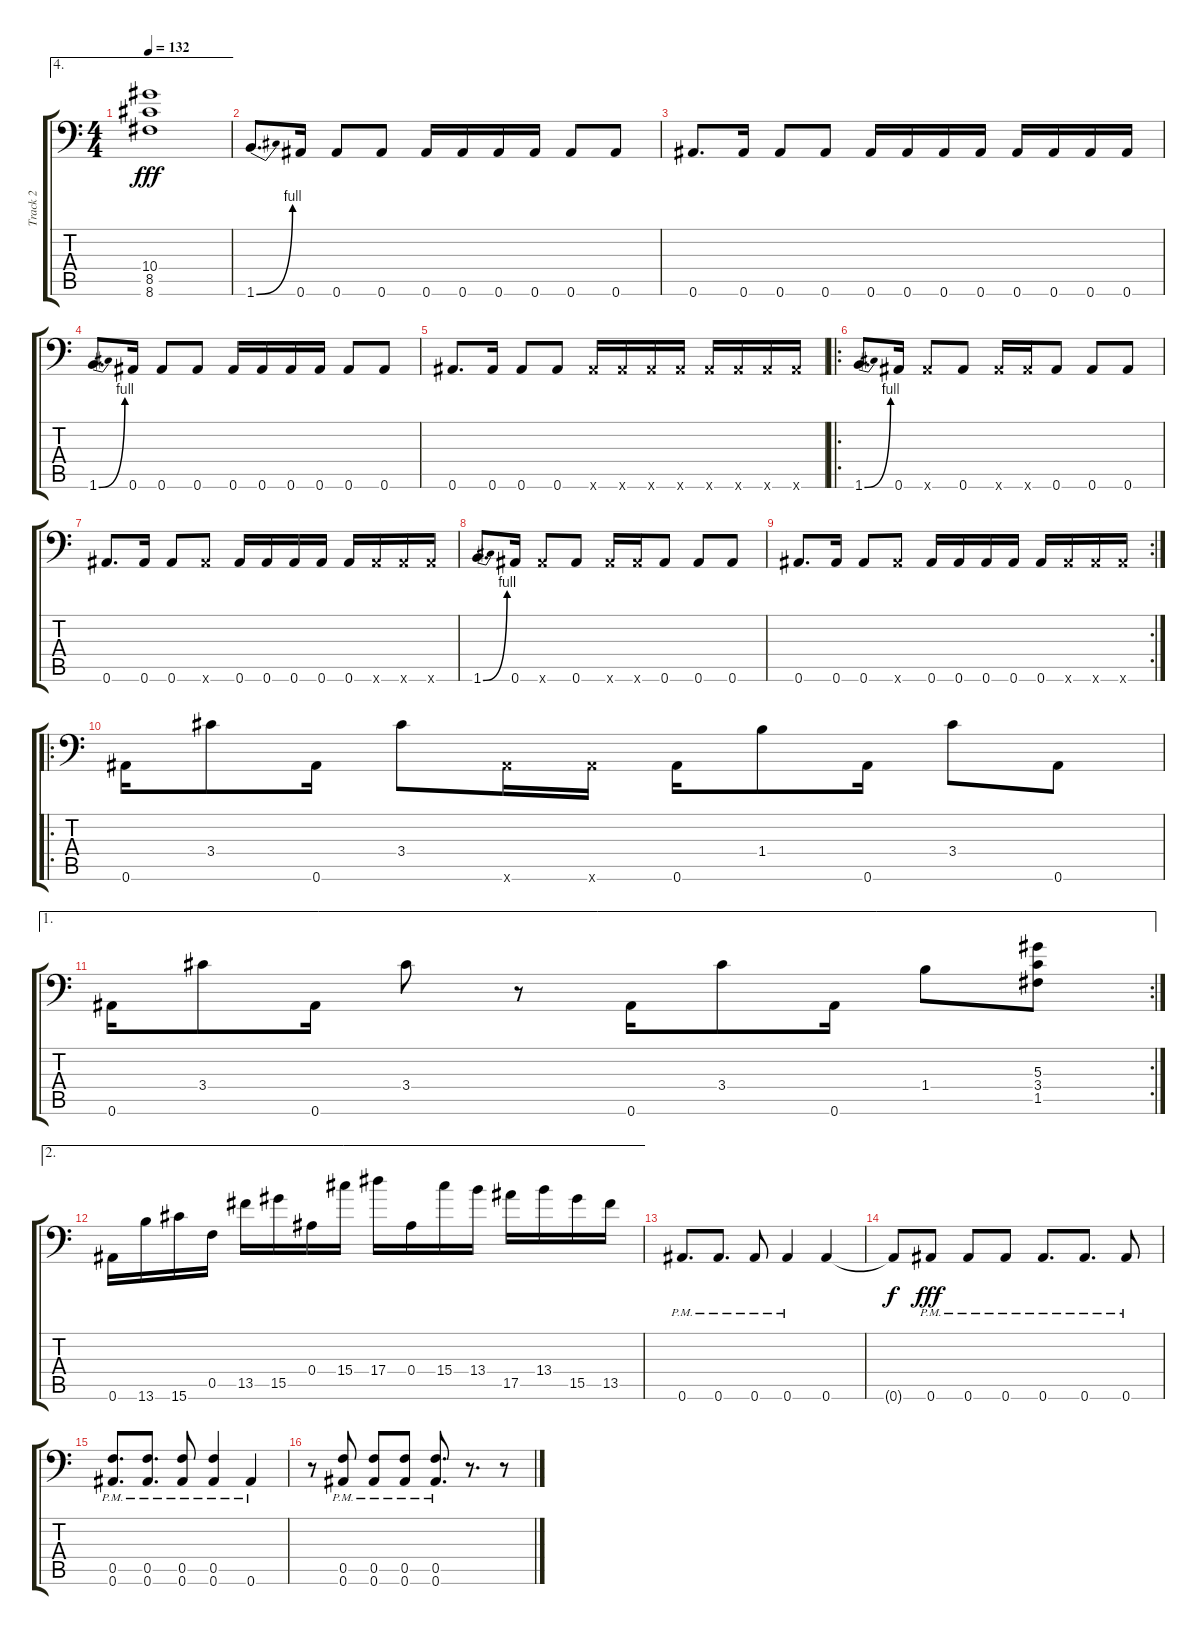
\track ("Track 2" "Track 2") {instrument distortionguitar}
\staff {score tabs}
\tuning (C4 G3 Eb3 Bb2 F2 Bb1) {hide}
\ae 4
\ts (4 4)
\tempo 132
\clef f4
\ks c
(10.4 8.5 8.6).1{dy fff} |
1.6{be (bend 0 0 60 4)}.8{d} 0.6.16 0.6.8 0.6.8 0.6.16 0.6.16 0.6.16 0.6.16 0.6.8 0.6.8 |
0.6.8{d} 0.6.16 0.6.8 0.6.8 0.6.16 0.6.16 0.6.16 0.6.16 0.6.16 0.6.16 0.6.16 0.6.16 |
1.6{be (bend 0 0 60 4)}.8{d} 0.6.16 0.6.8 0.6.8 0.6.16 0.6.16 0.6.16 0.6.16 0.6.8 0.6.8 |
0.6.8{d} 0.6.16 0.6.8 0.6.8 0.6{x}.16 0.6{x}.16 0.6{x}.16 0.6{x}.16 0.6{x}.16 0.6{x}.16 0.6{x}.16 0.6{x}.16 |
\ro
1.6{be (bend 0 0 60 4)}.8{d} 0.6.16 0.6{x}.8 0.6.8 0.6{x}.16 0.6{x}.16 0.6.8 0.6.8 0.6.8 |
0.6.8{d} 0.6.16 0.6.8 0.6{x}.8 0.6.16 0.6.16 0.6.16 0.6.16 0.6.16 0.6{x}.16 0.6{x}.16 0.6{x}.16 |
1.6{be (bend 0 0 60 4)}.8{d} 0.6.16 0.6{x}.8 0.6.8 0.6{x}.16 0.6{x}.16 0.6.8 0.6.8 0.6.8 |
\rc 2
0.6.8{d} 0.6.16 0.6.8 0.6{x}.8 0.6.16 0.6.16 0.6.16 0.6.16 0.6.16 0.6{x}.16 0.6{x}.16 0.6{x}.16 |
\ro
0.6.16 3.4.8 0.6.16 3.4.8 0.6{x}.16 0.6{x}.16 0.6.16 1.4.8 0.6.16 3.4.8 0.6.8 |
\ae 1
\rc 2
0.6.16 3.4.8 0.6.16 3.4.8 r.8 0.6.16 3.4.8 0.6.16 1.4.8 (5.3 3.4 1.5).8 |
\ae 2
0.6.16 13.6.16 15.6.16 0.5.16 13.5.16 15.5.16 0.4.16 15.4.16 17.4.16 0.4.16 15.4.16 13.4.16 17.5.16 13.4.16 15.5.16 13.5.16 |
0.6{pm}.8{d} 0.6{pm}.8{d} 0.6{pm}.8 0.6{pm}.4 0.6.4 |
0.6{t}.8{dy f} 0.6{pm}.8{dy fff} 0.6{pm}.8 0.6{pm}.8 0.6{pm}.8{d} 0.6{pm}.8{d} 0.6{pm}.8 |
(0.5{pm} 0.6{pm}).8{d} (0.5{pm} 0.6{pm}).8{d} (0.5{pm} 0.6{pm}).8 (0.5{pm} 0.6{pm}).4 0.6{pm}.4 |
r.8 (0.5{pm} 0.6{pm}).8 (0.5{pm} 0.6{pm}).8 (0.5{pm} 0.6{pm}).8 (0.5{pm} 0.6{pm}).8{d} r.8{d} r.8
